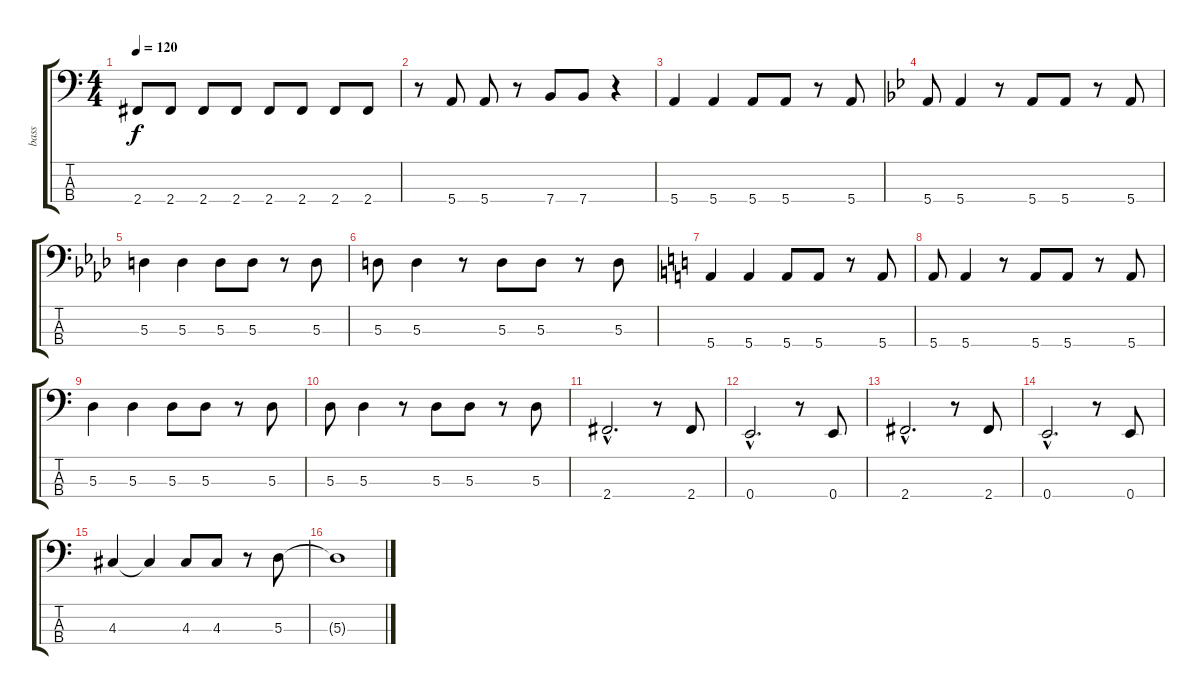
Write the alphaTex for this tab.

\track ("bass" "bass") {instrument electricbassfinger}
\staff {score tabs}
\tuning (G2 D2 A1 E1) {hide}
\ts (4 4)
\tempo 120
\clef f4
\ks c
2.4.8{dy f} 2.4.8 2.4.8 2.4.8 2.4.8 2.4.8 2.4.8 2.4.8 |
r.8 5.4.8 5.4.8 r.8 7.4.8 7.4.8 r.4 |
5.4.4 5.4.4 5.4.8 5.4.8 r.8 5.4.8 |
\ks bb
5.4.8 5.4.4 r.8 5.4.8 5.4.8 r.8 5.4.8 |
\ks ab
5.3.4 5.3.4 5.3.8 5.3.8 r.8 5.3.8 |
5.3.8 5.3.4 r.8 5.3.8 5.3.8 r.8 5.3.8 |
\ks c
5.4.4 5.4.4 5.4.8 5.4.8 r.8 5.4.8 |
5.4.8 5.4.4 r.8 5.4.8 5.4.8 r.8 5.4.8 |
5.3.4 5.3.4 5.3.8 5.3.8 r.8 5.3.8 |
5.3.8 5.3.4 r.8 5.3.8 5.3.8 r.8 5.3.8 |
2.4{hac}.2{d} r.8 2.4.8 |
0.4{hac}.2{d} r.8 0.4.8 |
2.4{hac}.2{d} r.8 2.4.8 |
0.4{hac}.2{d} r.8 0.4.8 |
4.3.4 4.3{t}.4 4.3.8 4.3.8 r.8 5.3.8 |
5.3{t}.1
